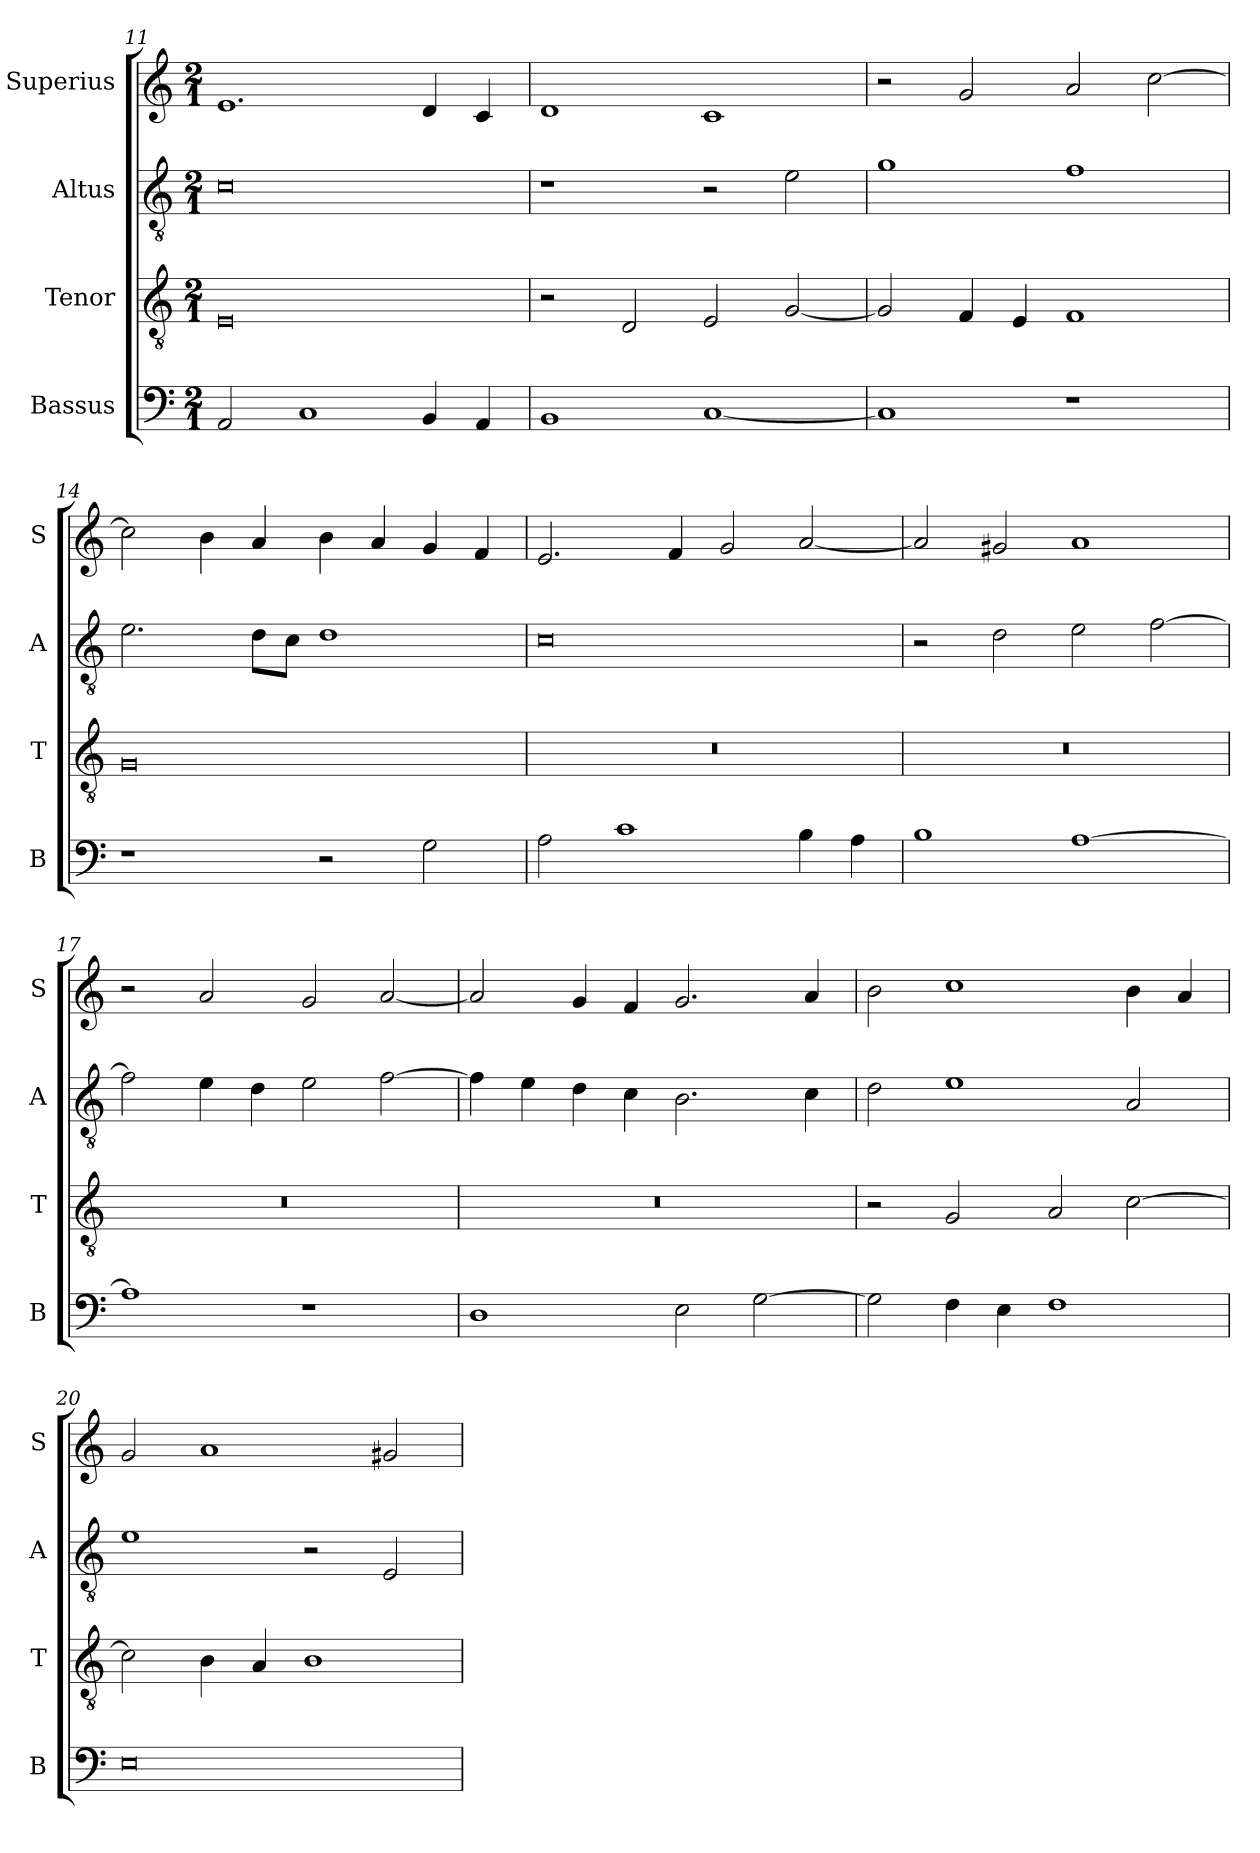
**kern	**kern	**kern	**kern
*part4	*part3	*part2	*part1
*staff4	*staff3	*staff2	*staff1
*I"Bassus	*I"Tenor	*I"Altus	*I"Superius
*I'B	*I'T	*I'A	*I'S
*clefF4	*clefGv2	*clefGv2	*clefG2
*k[]	*k[]	*k[]	*k[]
*C:	*C:	*C:	*C:
*M2/1	*M2/1	*M2/1	*M2/1
=11	=11	=11	=11
2AA	0E	0c	1.e
1C	.	.	.
4BB	.	.	4d
4AA	.	.	4c
=12	=12	=12	=12
1BB	2r	1r	1d
.	2D	.	.
[1C	2E	2r	1c
.	[2G	2e	.
=13	=13	=13	=13
1C]	2G]	1g	2r
.	4F	.	2g
.	4E	.	.
1r	1F	1f	2a
.	.	.	[2cc
=14	=14	=14	=14
1r	0G	2.e	2cc]
.	.	.	4b
.	.	8dL	4a
.	.	8cJ	.
2r	.	1d	4b
.	.	.	4a
2G	.	.	4g
.	.	.	4f
=15	=15	=15	=15
2A	0r	0c	2.e
1c	.	.	.
.	.	.	4f
.	.	.	2g
4B	.	.	[2a
4A	.	.	.
=16	=16	=16	=16
1B	0r	2r	2a]
.	.	2d	2g#X
[1A	.	2e	1a
.	.	[2f	.
=17	=17	=17	=17
1A]	0r	2f]	2r
.	.	4e	2a
.	.	4d	.
1r	.	2e	2g
.	.	[2f	[2a
=18	=18	=18	=18
1D	0r	4f]	2a]
.	.	4e	.
.	.	4d	4g
.	.	4c	4f
2E	.	2.B	2.g
[2G	.	.	.
.	.	4c	4a
=19	=19	=19	=19
2G]	2r	2d	2b
4F	2G	1e	1cc
4E	.	.	.
1F	2A	.	.
.	[2c	2A	4b
.	.	.	4a
=20	=20	=20	=20
0E	2c]	1e	2g
.	4B	.	1a
.	4A	.	.
.	1B	2r	.
.	.	2E	2g#X
=	=	=	=
*-	*-	*-	*-
